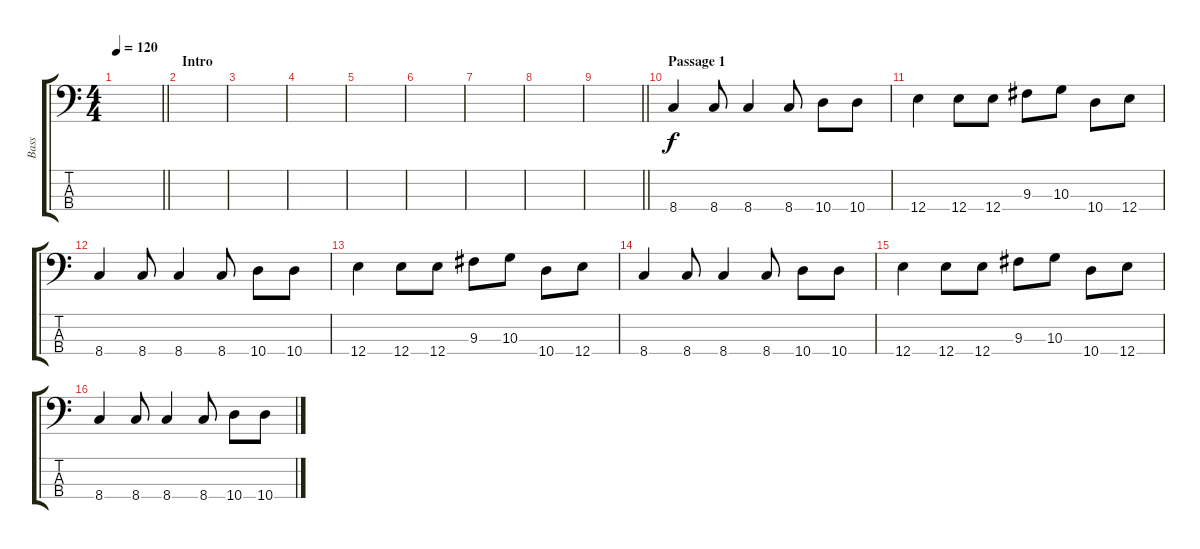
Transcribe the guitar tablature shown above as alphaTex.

\track ("Bass" "Bass") {instrument electricbassfinger}
\staff {score tabs}
\tuning (G2 D2 A1 E1) {hide}
\ts (4 4)
\tempo 120
\clef f4
\barLineRight lightlight
\ks c
|
\section ("" "Intro")
|
|
|
|
|
|
|
\barLineRight lightlight
|
\section ("" "Passage 1")
8.4.4 8.4.8 8.4.4 8.4.8 10.4.8 10.4.8 |
12.4.4 12.4.8 12.4.8 9.3.8 10.3.8 10.4.8 12.4.8 |
8.4.4 8.4.8 8.4.4 8.4.8 10.4.8 10.4.8 |
12.4.4 12.4.8 12.4.8 9.3.8 10.3.8 10.4.8 12.4.8 |
8.4.4 8.4.8 8.4.4 8.4.8 10.4.8 10.4.8 |
12.4.4 12.4.8 12.4.8 9.3.8 10.3.8 10.4.8 12.4.8 |
8.4.4 8.4.8 8.4.4 8.4.8 10.4.8 10.4.8
